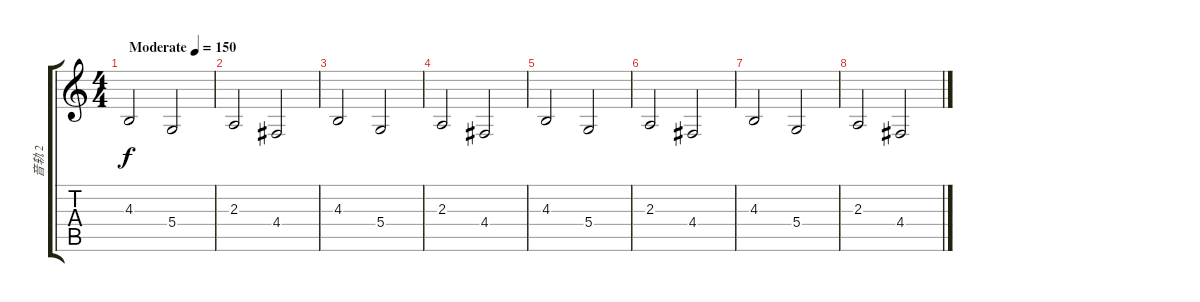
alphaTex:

\track ("音轨 2" "音轨 2") {instrument electricpiano1}
\staff {score tabs}
\tuning (E4 B3 G3 D3 A2 E2) {hide}
\ts (4 4)
\tempo (150 "Moderate")
\clef g2
\ks c
4.3.2{dy f instrument electricpiano1} 5.4.2 |
2.3.2 4.4.2 |
4.3.2 5.4.2 |
2.3.2 4.4.2 |
4.3.2 5.4.2 |
2.3.2 4.4.2 |
4.3.2 5.4.2 |
2.3.2 4.4.2
